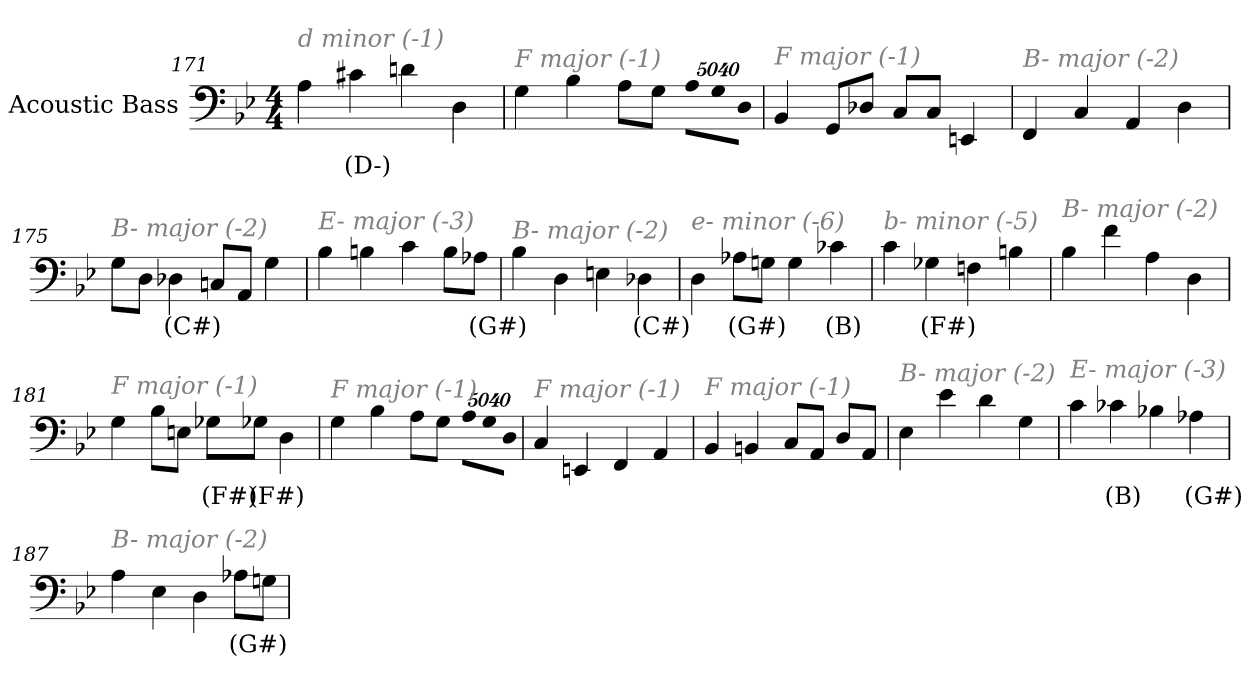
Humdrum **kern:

**kern	**text
*part1	*part1
*staff1	*staff1
*I"Acoustic Bass	*
*clefF4	*
*ITrd7c12	*
*k[b-e-]	*
*B-:	*
*M4/4	*
=171	=171
!LO:TX:i:color=#808080:t=d minor (-1)	!
4AA	.
4C#Xi	(D-)
4Dn	.
4DD	.
=172	=172
!LO:TX:i:color=#808080:t=F major (-1)	!
4GG	.
4BB-	.
8AAL	.
8GGJ	.
!LO:N:vis=8	!
40320%3347AAL	.
!LO:N:vis=8	!
40320%3347GG	.
!LO:N:vis=8	!
40320%3347DDJ	.
=173	=173
!LO:TX:i:color=#808080:t=F major (-1)	!
4BBB-	.
8GGGL	.
8DD-XJ	.
8CCL	.
8CCJ	.
4EEEn	.
=174	=174
!LO:TX:i:color=#808080:t=B- major (-2)	!
4FFF	.
4CC	.
4AAA	.
4DD	.
=175	=175
!LO:TX:i:color=#808080:t=B- major (-2)	!
8GGL	.
8DDJ	.
4DD-Xi	(C#)
8CCnL	.
8AAAJ	.
4GG	.
=176	=176
!LO:TX:i:color=#808080:t=E- major (-3)	!
4BB-	.
4BBn	.
4C	.
8BBL	.
8AA-XiJ	(G#)
=177	=177
!LO:TX:i:color=#808080:t=B- major (-2)	!
4BB-	.
4DD	.
4EEn	.
4DD-Xi	(C#)
=178	=178
!LO:TX:i:color=#808080:t=e- minor (-6)	!
4DD	.
8AA-XiL	(G#)
8GGnJ	.
4GG	.
4C-Xi	(B)
=179	=179
!LO:TX:i:color=#808080:t=b- minor (-5)	!
4C	.
4GG-Xi	(F#)
4FFn	.
4BBn	.
=180	=180
!LO:TX:i:color=#808080:t=B- major (-2)	!
4BB-	.
4F	.
4AA	.
4DD	.
=181	=181
!LO:TX:i:color=#808080:t=F major (-1)	!
4GG	.
8BB-L	.
8EEnJ	.
8GG-XiL	(F#)
8GG-XiJ	(F#)
4DD	.
=182	=182
!LO:TX:i:color=#808080:t=F major (-1)	!
4GG	.
4BB-	.
8AAL	.
8GGJ	.
!LO:N:vis=8	!
40320%3347AAL	.
!LO:N:vis=8	!
40320%3347GG	.
!LO:N:vis=8	!
40320%3347DDJ	.
=183	=183
!LO:TX:i:color=#808080:t=F major (-1)	!
4CC	.
4EEEn	.
4FFF	.
4AAA	.
=184	=184
!LO:TX:i:color=#808080:t=F major (-1)	!
4BBB-	.
4BBBn	.
8CCL	.
8AAAJ	.
8DDL	.
8AAAJ	.
=185	=185
!LO:TX:i:color=#808080:t=B- major (-2)	!
4EE-	.
4E-	.
4D	.
4GG	.
=186	=186
!LO:TX:i:color=#808080:t=E- major (-3)	!
4C	.
4C-Xi	(B)
4BB-X	.
4AA-Xi	(G#)
=187	=187
!LO:TX:i:color=#808080:t=B- major (-2)	!
4AA	.
4EE-	.
4DD	.
8AA-XiL	(G#)
8GGnJ	.
=	=
*-	*-
